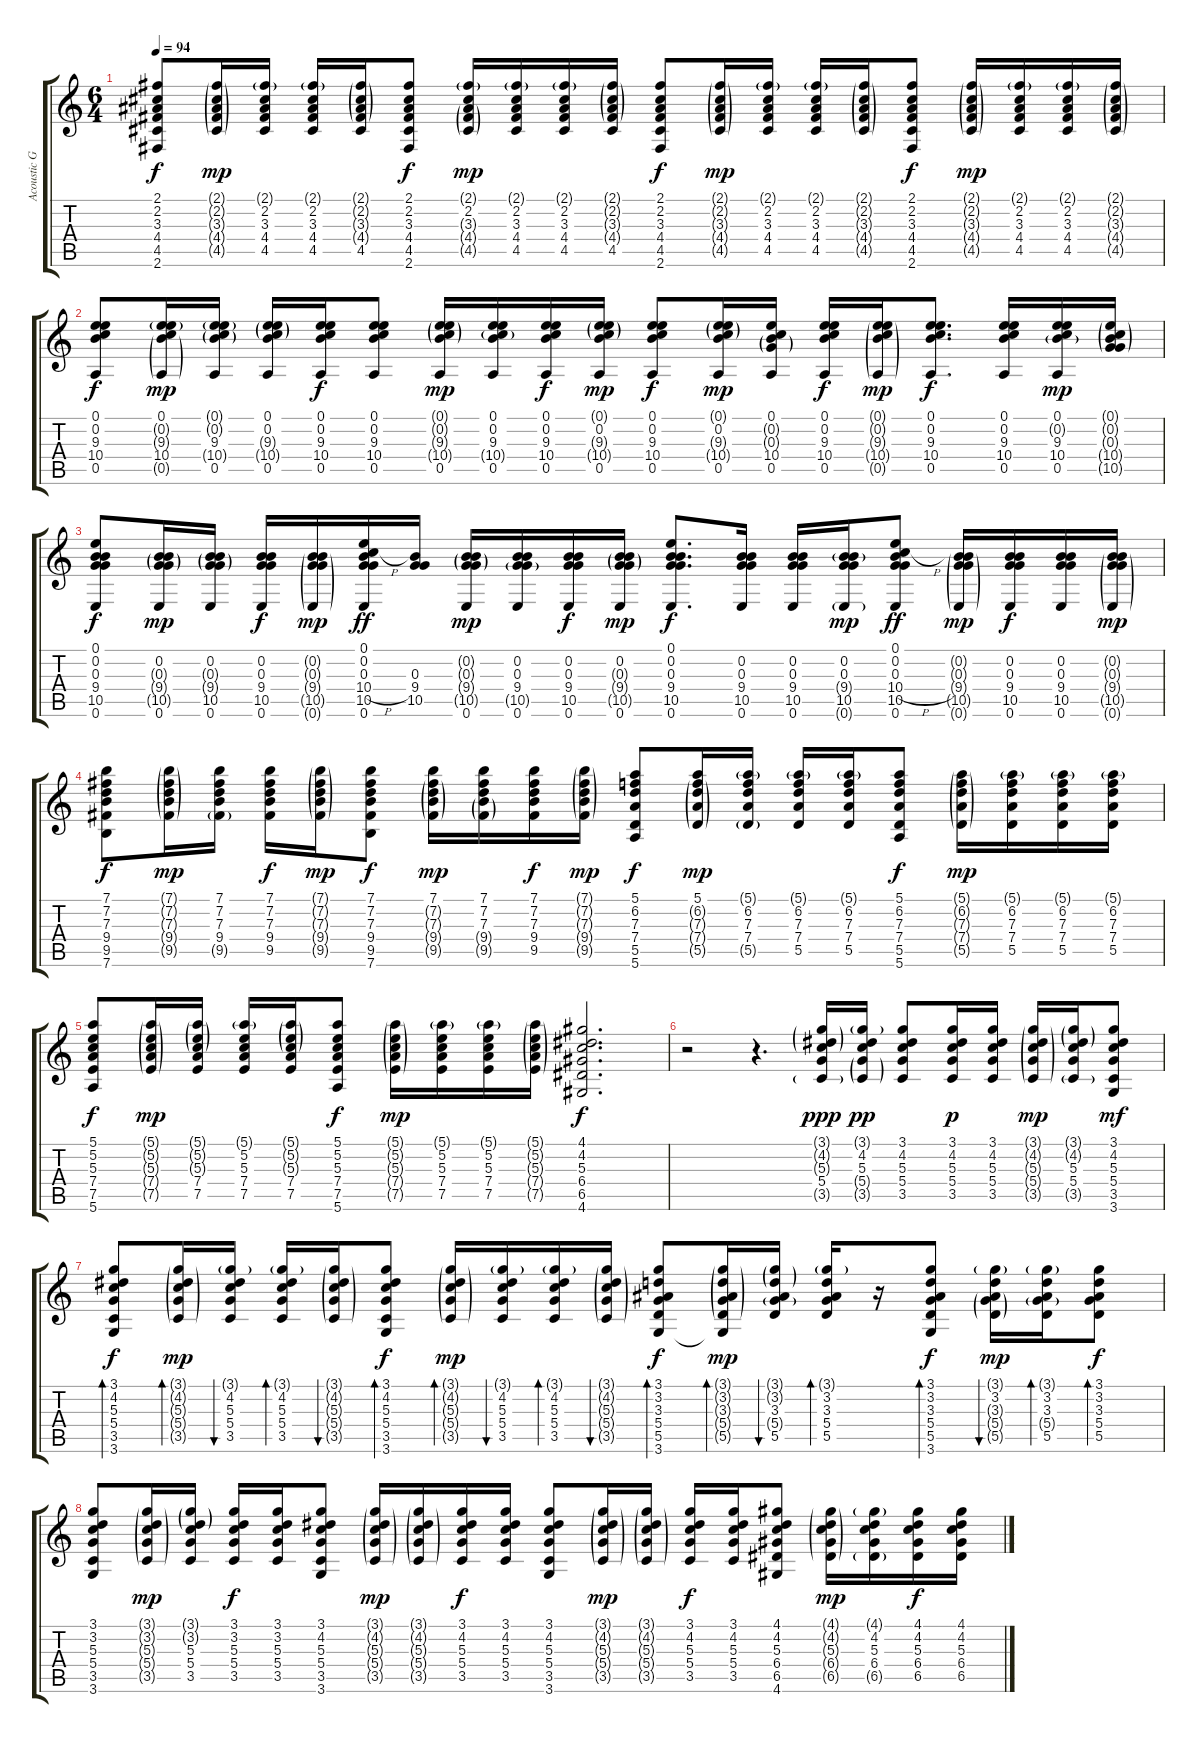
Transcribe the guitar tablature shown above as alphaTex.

\track ("Acoustic Guitar" "Acoustic G") {instrument acousticguitarsteel}
\staff {score tabs}
\tuning (E4 B3 G3 D3 A2 E2) {hide}
\ts (6 4)
\tempo 94
\clef g2
\ks c
(2.1 2.2 3.3 4.4 4.5 2.6).8{dy f} (2.1{g} 2.2{g} 3.3{g} 4.4{g} 4.5{g}).16{dy mp} (2.1{g} 2.2 3.3 4.4 4.5).16 (2.1{g} 2.2 3.3 4.4 4.5).16 (2.1{g} 2.2{g} 3.3{g} 4.4{g} 4.5).16 (2.1 2.2 3.3 4.4 4.5 2.6).8{dy f} (2.1{g} 2.2 3.3{g} 4.4{g} 4.5{g}).16{dy mp} (2.1{g} 2.2 3.3 4.4 4.5).16 (2.1{g} 2.2 3.3 4.4 4.5).16 (2.1{g} 2.2{g} 3.3{g} 4.4{g} 4.5).16 (2.1 2.2 3.3 4.4 4.5 2.6).8{dy f} (2.1{g} 2.2{g} 3.3{g} 4.4{g} 4.5{g}).16{dy mp} (2.1{g} 2.2 3.3 4.4 4.5).16 (2.1{g} 2.2 3.3 4.4 4.5).16 (2.1{g} 2.2{g} 3.3{g} 4.4{g} 4.5{g}).16 (2.1 2.2 3.3 4.4 4.5 2.6).8{dy f} (2.1{g} 2.2{g} 3.3{g} 4.4{g} 4.5{g}).16{dy mp} (2.1{g} 2.2 3.3 4.4 4.5).16 (2.1{g} 2.2 3.3 4.4 4.5).16 (2.1{g} 2.2{g} 3.3{g} 4.4{g} 4.5{g}).16 |
(0.1 0.2 9.3 10.4 0.5).8{dy f} (0.1 0.2{g} 9.3{g} 10.4 0.5{g}).16{dy mp} (0.1{g} 0.2{g} 9.3 10.4{g} 0.5).16 (0.1 0.2 9.3{g} 10.4{g} 0.5).16 (0.1 0.2 9.3 10.4 0.5).16{dy f} (0.1 0.2 9.3 10.4 0.5).8 (0.1{g} 0.2{g} 9.3{g} 10.4{g} 0.5).16{dy mp} (0.1 0.2 9.3 10.4{g} 0.5).16 (0.1 0.2 9.3 10.4 0.5).16{dy f} (0.1{g} 0.2 9.3{g} 10.4{g} 0.5).16{dy mp} (0.1 0.2 9.3 10.4 0.5).8{dy f} (0.1{g} 0.2 9.3{g} 10.4{g} 0.5).16{dy mp} (0.1 0.2{g} 0.3{g} 10.4 0.5).16 (0.1 0.2 9.3 10.4 0.5).16{dy f} (0.1{g} 0.2{g} 9.3{g} 10.4{g} 0.5{g}).16{dy mp} (0.1 0.2 9.3 10.4 0.5).8{d dy f} (0.1 0.2 9.3 10.4 0.5).16 (0.1 0.2{g} 9.3 10.4 0.5).16{dy mp} (0.1{g} 0.2{g} 0.3{g} 10.4{g} 10.5{g}).16 |
(0.1 0.2 0.3 9.4 10.5 0.6).8{dy f} (0.2 0.3{g} 9.4{g} 10.5{g} 0.6).16{dy mp} (0.2 0.3{g} 9.4{g} 10.5 0.6).16 (0.2 0.3 9.4 10.5 0.6).16{dy f} (0.2{g} 0.3{g} 9.4{g} 10.5{g} 0.6{g}).16{dy mp} (0.1 0.2 0.3 10.4{h} 10.5 0.6).16{dy ff} (0.3 9.4 10.5).16 (0.2{g} 0.3{g} 9.4{g} 10.5{g} 0.6).16{dy mp} (0.2 0.3 9.4 10.5{g} 0.6).16 (0.2 0.3 9.4 10.5 0.6).16{dy f} (0.2 0.3{g} 9.4{g} 10.5{g} 0.6).16{dy mp} (0.1 0.2 0.3 9.4 10.5 0.6).8{d dy f} (0.2 0.3 9.4 10.5 0.6).16 (0.2 0.3 9.4 10.5 0.6).16 (0.2 0.3 9.4{g} 10.5 0.6{g}).16{dy mp} (0.1 0.2 0.3 10.4{h} 10.5 0.6).8{dy ff} (0.2{g} 0.3{g} 9.4{g} 10.5{g} 0.6{g}).16{dy mp} (0.2 0.3 9.4 10.5 0.6).16{dy f} (0.2 0.3 9.4 10.5 0.6).16 (0.2{g} 0.3{g} 9.4{g} 10.5{g} 0.6{g}).16{dy mp} |
(7.1 7.2 7.3 9.4 9.5 7.6).8{dy f} (7.1{g} 7.2{g} 7.3{g} 9.4{g} 9.5{g}).16{dy mp} (7.1 7.2 7.3 9.4 9.5{g}).16 (7.1 7.2 7.3 9.4 9.5).16{dy f} (7.1{g} 7.2{g} 7.3{g} 9.4{g} 9.5{g}).16{dy mp} (7.1 7.2 7.3 9.4 9.5 7.6).8{dy f} (7.1 7.2{g} 7.3{g} 9.4{g} 9.5{g}).16{dy mp} (7.1 7.2 7.3 9.4{g} 9.5{g}).16 (7.1 7.2 7.3 9.4 9.5).16{dy f} (7.1{g} 7.2{g} 7.3{g} 9.4{g} 9.5{g}).16{dy mp} (5.1 6.2 7.3 7.4 5.5 5.6).8{dy f} (5.1 6.2{g} 7.3{g} 7.4{g} 5.5{g}).16{dy mp} (5.1{g} 6.2 7.3 7.4 5.5{g}).16 (5.1{g} 6.2 7.3 7.4 5.5).16 (5.1{g} 6.2 7.3 7.4 5.5).16 (5.1 6.2 7.3 7.4 5.5 5.6).8{dy f} (5.1{g} 6.2{g} 7.3{g} 7.4{g} 5.5{g}).16{dy mp} (5.1{g} 6.2 7.3 7.4 5.5).16 (5.1{g} 6.2 7.3 7.4 5.5).16 (5.1{g} 6.2 7.3 7.4 5.5).16 |
(5.1 5.2 5.3 7.4 7.5 5.6).8{dy f} (5.1{g} 5.2{g} 5.3{g} 7.4{g} 7.5{g}).16{dy mp} (5.1{g} 5.2{g} 5.3{g} 7.4 7.5).16 (5.1{g} 5.2 5.3 7.4 7.5).16 (5.1{g} 5.2{g} 5.3{g} 7.4 7.5).16 (5.1 5.2 5.3 7.4 7.5 5.6).8{dy f} (5.1{g} 5.2{g} 5.3{g} 7.4{g} 7.5{g}).16{dy mp} (5.1{g} 5.2 5.3 7.4 7.5).16 (5.1{g} 5.2 5.3 7.4 7.5).16 (5.1{g} 5.2{g} 5.3{g} 7.4{g} 7.5{g}).16 (4.1 4.2 5.3 6.4 6.5 4.6).2{d dy f} |
r.2 r.4{d} (3.1{g} 4.2{g} 5.3{g} 5.4 3.5{g}).16{dy ppp} (3.1{g} 4.2 5.3 5.4{g} 3.5{g}).16{dy pp} (3.1 4.2 5.3 5.4 3.5).8 (3.1 4.2 5.3 5.4 3.5).16{dy p} (3.1 4.2 5.3 5.4 3.5).16 (3.1{g} 4.2{g} 5.3{g} 5.4{g} 3.5{g}).16{dy mp} (3.1{g} 4.2{g} 5.3 5.4 3.5{g}).16 (3.1 4.2 5.3 5.4 3.5 3.6).8{dy mf} |
(3.1 4.2 5.3 5.4 3.5 3.6).8{bd 60 dy f} (3.1{g} 4.2{g} 5.3{g} 5.4{g} 3.5{g}).16{bd 60 dy mp} (3.1{g} 4.2 5.3 5.4 3.5).16{bu 60} (3.1{g} 4.2 5.3 5.4 3.5).16{bd 60} (3.1{g} 4.2{g} 5.3{g} 5.4{g} 3.5{g}).16{bu 60} (3.1 4.2 5.3 5.4 3.5 3.6).8{bd 60 dy f} (3.1{g} 4.2{g} 5.3{g} 5.4{g} 3.5{g}).16{bd 60 dy mp} (3.1{g} 4.2 5.3 5.4 3.5).16{bu 60} (3.1{g} 4.2 5.3 5.4 3.5).16{bd 60} (3.1{g} 4.2{g} 5.3{g} 5.4{g} 3.5{g}).16{bu 60} (3.1 3.2 3.3 5.4 5.5 3.6).8{bd 60 dy f} (3.1{g} 3.2{g} 3.3{g} 5.4{g} 5.5{g} 3.6{t}).16{bd 60 dy mp} (3.1{g} 3.2{g} 3.3 5.4{g} 5.5).16{bu 60} (3.1{g} 3.2 3.3 5.4 5.5).16{bd 60} r.16 (3.1 3.2 3.3 5.4 5.5 3.6).8{bd 60 dy f} (3.1{g} 3.2 3.3{g} 5.4{g} 5.5{g}).16{bu 60 dy mp} (3.1{g} 3.2 3.3 5.4{g} 5.5).16{bd 60} (3.1 3.2 3.3 5.4 5.5).8{bd 60 dy f} |
(3.1 3.2 5.3 5.4 3.5 3.6).8 (3.1{g} 3.2{g} 5.3{g} 5.4{g} 3.5{g}).16{dy mp} (3.1{g} 3.2{g} 5.3 5.4 3.5).16 (3.1 3.2 5.3 5.4 3.5).16{dy f} (3.1 3.2 5.3 5.4 3.5).16 (3.1 4.2 5.3 5.4 3.5 3.6).8 (3.1{g} 4.2{g} 5.3{g} 5.4{g} 3.5{g}).16{dy mp} (3.1{g} 4.2{g} 5.3{g} 5.4{g} 3.5{g}).16 (3.1 4.2 5.3 5.4 3.5).16{dy f} (3.1 4.2 5.3 5.4 3.5).16 (3.1 4.2 5.3 5.4 3.5 3.6).8 (3.1{g} 4.2{g} 5.3{g} 5.4{g} 3.5{g}).16{dy mp} (3.1{g} 4.2{g} 5.3{g} 5.4{g} 3.5{g}).16 (3.1 4.2 5.3 5.4 3.5).16{dy f} (3.1 4.2 5.3 5.4 3.5).16 (4.1 4.2 5.3 6.4 6.5 4.6).8 (4.1{g} 4.2{g} 5.3{g} 6.4{g} 6.5{g}).16{dy mp} (4.1{g} 4.2 5.3 6.4 6.5{g}).16 (4.1 4.2 5.3 6.4 6.5).16{dy f} (4.1 4.2 5.3 6.4 6.5).16
